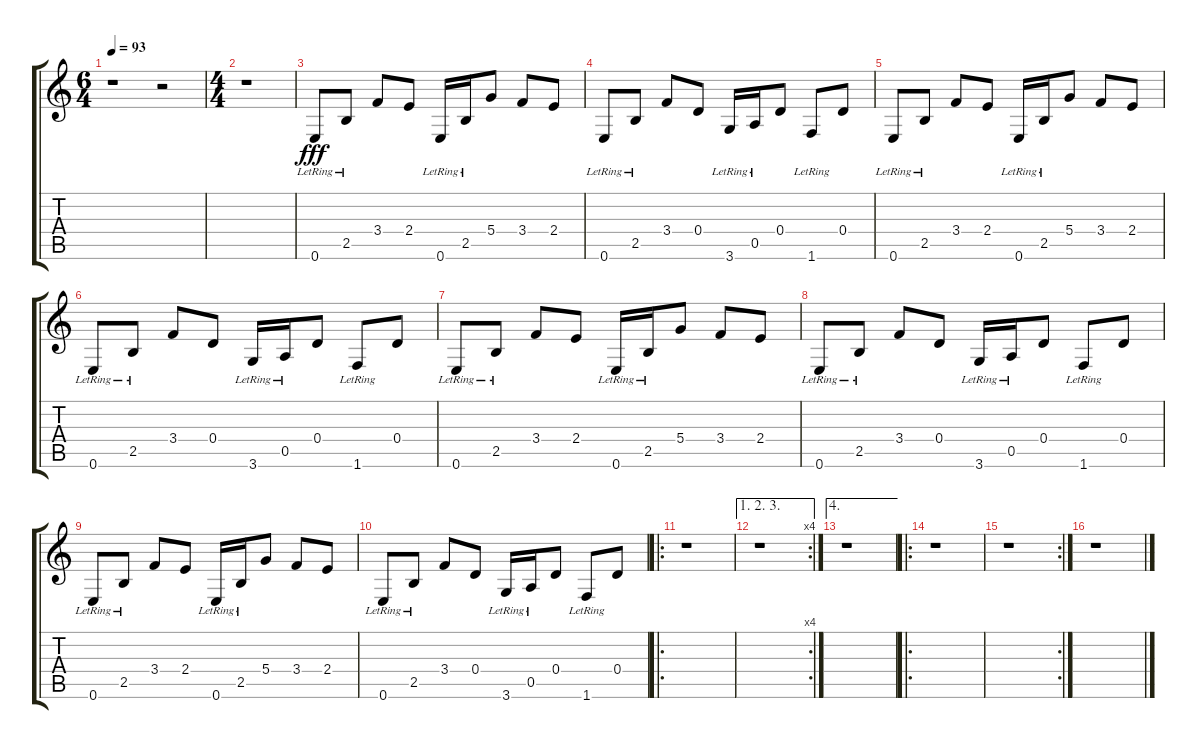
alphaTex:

\track "" {instrument electricguitarclean}
\staff {score tabs}
\tuning (E4 B3 G3 D3 A2 E2) {hide}
\ts (6 4)
\tempo 93
\clef g2
\ks c
r.1{dy fff instrument electricguitarclean} r.2 |
\ts (4 4)
r.1 |
0.6{lr}.8 2.5{lr}.8 3.4.8 2.4.8 0.6{lr}.16 2.5{lr}.16 5.4.8 3.4.8 2.4.8 |
0.6{lr}.8 2.5{lr}.8 3.4.8 0.4.8 3.6{lr}.16 0.5{lr}.16 0.4.8 1.6{lr}.8 0.4.8 |
0.6{lr}.8 2.5{lr}.8 3.4.8 2.4.8 0.6{lr}.16 2.5{lr}.16 5.4.8 3.4.8 2.4.8 |
0.6{lr}.8 2.5{lr}.8 3.4.8 0.4.8 3.6{lr}.16 0.5{lr}.16 0.4.8 1.6{lr}.8 0.4.8 |
0.6{lr}.8 2.5{lr}.8 3.4.8 2.4.8 0.6{lr}.16 2.5{lr}.16 5.4.8 3.4.8 2.4.8 |
0.6{lr}.8 2.5{lr}.8 3.4.8 0.4.8 3.6{lr}.16 0.5{lr}.16 0.4.8 1.6{lr}.8 0.4.8 |
0.6{lr}.8 2.5{lr}.8 3.4.8 2.4.8 0.6{lr}.16 2.5{lr}.16 5.4.8 3.4.8 2.4.8 |
0.6{lr}.8 2.5{lr}.8 3.4.8 0.4.8 3.6{lr}.16 0.5{lr}.16 0.4.8 1.6{lr}.8 0.4.8 |
\ro
r.1 |
\ae (1 2 3)
\rc 4
r.1 |
\ae 4
r.1 |
\ro
r.1 |
\rc 2
r.1 |
r.1
